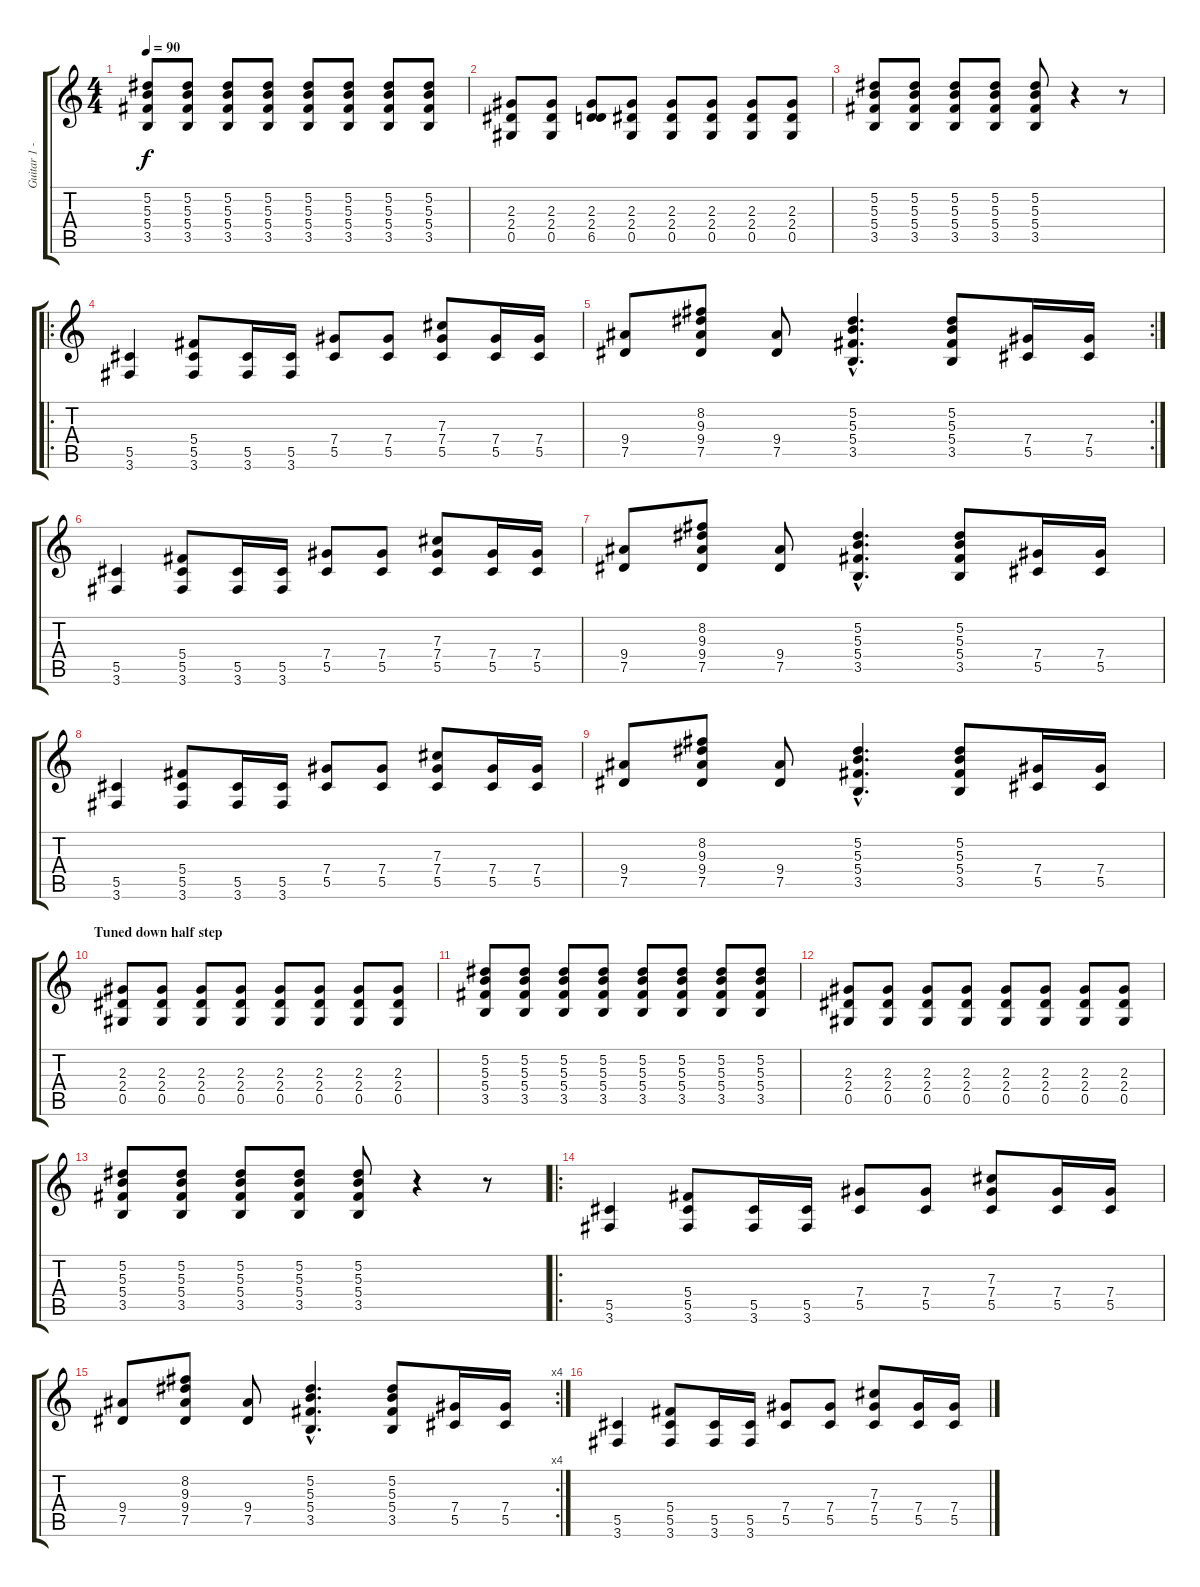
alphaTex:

\track ("Guitar 1 - Electric" "Guitar 1 -") {instrument distortionguitar}
\staff {score tabs}
\tuning (Eb4 Bb3 Gb3 Db3 Ab2 Eb2) {hide}
\ts (4 4)
\tempo 90
\clef g2
\ks c
(5.2 5.3 5.4 3.5).8{dy f} (5.2 5.3 5.4 3.5).8 (5.2 5.3 5.4 3.5).8 (5.2 5.3 5.4 3.5).8 (5.2 5.3 5.4 3.5).8 (5.2 5.3 5.4 3.5).8 (5.2 5.3 5.4 3.5).8 (5.2 5.3 5.4 3.5).8 |
(2.3 2.4 0.5).8 (2.3 2.4 0.5).8 (2.3 2.4 6.5).8 (2.3 2.4 0.5).8 (2.3 2.4 0.5).8 (2.3 2.4 0.5).8 (2.3 2.4 0.5).8 (2.3 2.4 0.5).8 |
(5.2 5.3 5.4 3.5).8 (5.2 5.3 5.4 3.5).8 (5.2 5.3 5.4 3.5).8 (5.2 5.3 5.4 3.5).8 (5.2 5.3 5.4 3.5).8 r.4 r.8 |
\ro
(5.5 3.6).4 (5.4 5.5 3.6).8 (5.5 3.6).16 (5.5 3.6).16 (7.4 5.5).8 (7.4 5.5).8 (7.3 7.4 5.5).8 (7.4 5.5).16 (7.4 5.5).16 |
\rc 2
(9.4 7.5).8 (8.2 9.3 9.4 7.5).8 (9.4 7.5).8 (5.2{hac} 5.3{hac} 5.4{hac} 3.5{hac}).4{d} (5.2 5.3 5.4 3.5).8 (7.4 5.5).16 (7.4 5.5).16 |
(5.5 3.6).4 (5.4 5.5 3.6).8 (5.5 3.6).16 (5.5 3.6).16 (7.4 5.5).8 (7.4 5.5).8 (7.3 7.4 5.5).8 (7.4 5.5).16 (7.4 5.5).16 |
(9.4 7.5).8 (8.2 9.3 9.4 7.5).8 (9.4 7.5).8 (5.2{hac} 5.3{hac} 5.4{hac} 3.5{hac}).4{d} (5.2 5.3 5.4 3.5).8 (7.4 5.5).16 (7.4 5.5).16 |
(5.5 3.6).4 (5.4 5.5 3.6).8 (5.5 3.6).16 (5.5 3.6).16 (7.4 5.5).8 (7.4 5.5).8 (7.3 7.4 5.5).8 (7.4 5.5).16 (7.4 5.5).16 |
(9.4 7.5).8 (8.2 9.3 9.4 7.5).8 (9.4 7.5).8 (5.2{hac} 5.3{hac} 5.4{hac} 3.5{hac}).4{d} (5.2 5.3 5.4 3.5).8 (7.4 5.5).16 (7.4 5.5).16 |
\section ("" "Tuned down half step")
(2.3 2.4 0.5).8 (2.3 2.4 0.5).8 (2.3 2.4 0.5).8 (2.3 2.4 0.5).8 (2.3 2.4 0.5).8 (2.3 2.4 0.5).8 (2.3 2.4 0.5).8 (2.3 2.4 0.5).8 |
(5.2 5.3 5.4 3.5).8 (5.2 5.3 5.4 3.5).8 (5.2 5.3 5.4 3.5).8 (5.2 5.3 5.4 3.5).8 (5.2 5.3 5.4 3.5).8 (5.2 5.3 5.4 3.5).8 (5.2 5.3 5.4 3.5).8 (5.2 5.3 5.4 3.5).8 |
(2.3 2.4 0.5).8 (2.3 2.4 0.5).8 (2.3 2.4 0.5).8 (2.3 2.4 0.5).8 (2.3 2.4 0.5).8 (2.3 2.4 0.5).8 (2.3 2.4 0.5).8 (2.3 2.4 0.5).8 |
(5.2 5.3 5.4 3.5).8 (5.2 5.3 5.4 3.5).8 (5.2 5.3 5.4 3.5).8 (5.2 5.3 5.4 3.5).8 (5.2 5.3 5.4 3.5).8 r.4 r.8 |
\ro
(5.5 3.6).4 (5.4 5.5 3.6).8 (5.5 3.6).16 (5.5 3.6).16 (7.4 5.5).8 (7.4 5.5).8 (7.3 7.4 5.5).8 (7.4 5.5).16 (7.4 5.5).16 |
\rc 4
(9.4 7.5).8 (8.2 9.3 9.4 7.5).8 (9.4 7.5).8 (5.2{hac} 5.3{hac} 5.4{hac} 3.5{hac}).4{d} (5.2 5.3 5.4 3.5).8 (7.4 5.5).16 (7.4 5.5).16 |
(5.5 3.6).4 (5.4 5.5 3.6).8 (5.5 3.6).16 (5.5 3.6).16 (7.4 5.5).8 (7.4 5.5).8 (7.3 7.4 5.5).8 (7.4 5.5).16 (7.4 5.5).16
